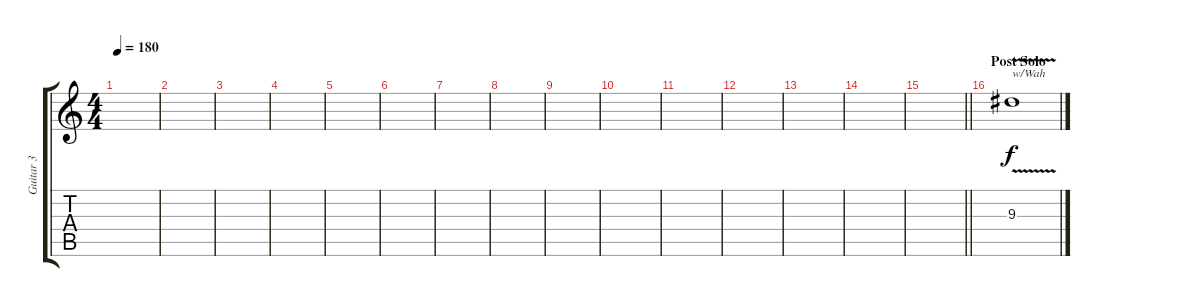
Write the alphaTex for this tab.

\track ("Guitar 3" "Guitar 3") {instrument distortionguitar}
\staff {score tabs}
\tuning (Eb4 Bb3 Gb3 Db3 Ab2 Eb2) {hide}
\ts (4 4)
\tempo 180
\clef g2
\ks c
|
|
|
|
|
|
|
|
|
|
|
|
|
|
\barLineRight lightlight
|
\section ("" "Post Solo")
9.3{v}.1{txt "w/Wah"}
